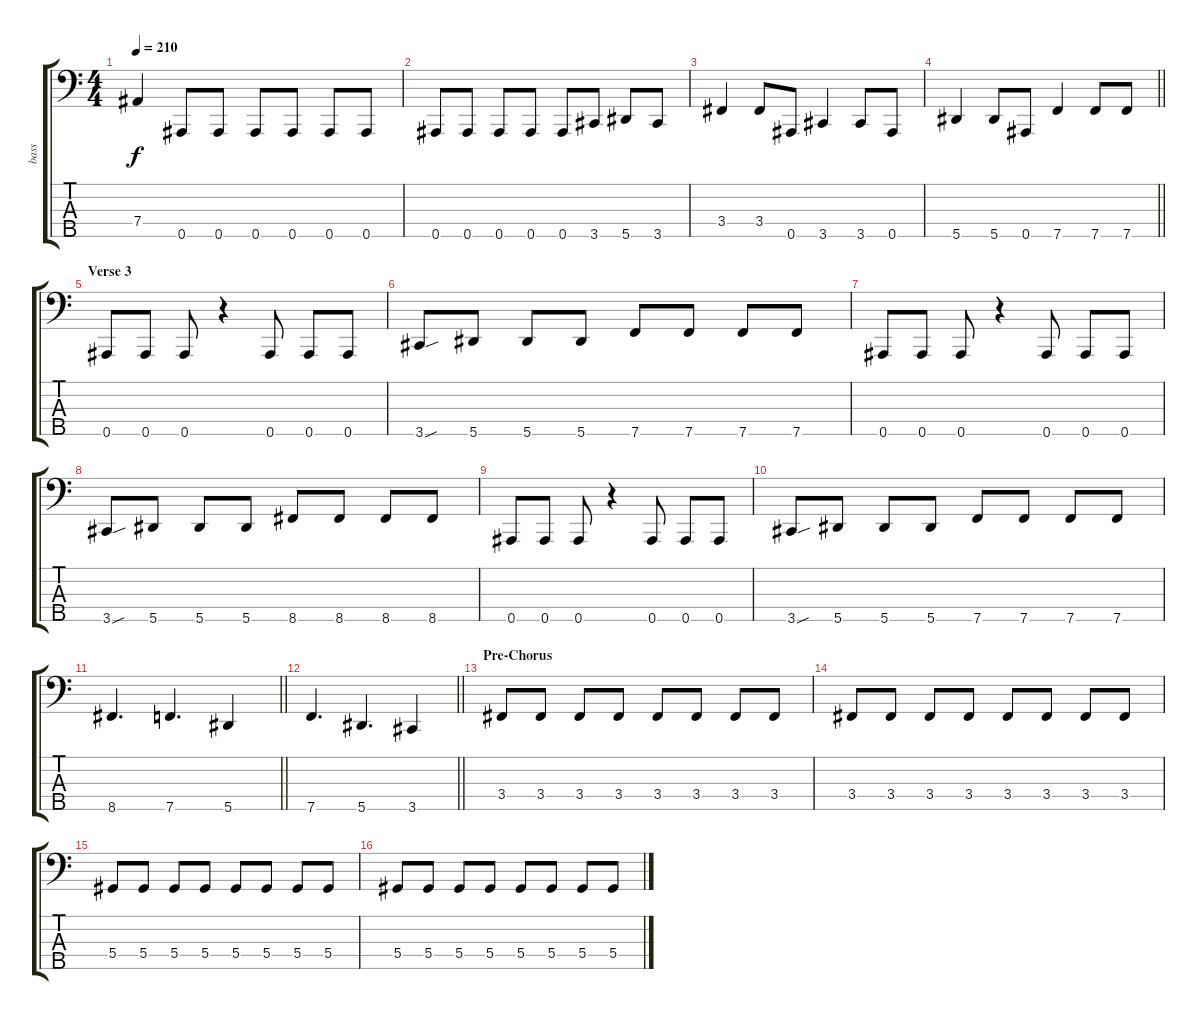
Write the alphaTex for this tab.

\track ("bass" "bass") {solo instrument electricbassfinger}
\staff {score tabs}
\tuning (Gb2 Db2 Ab1 Eb1 Bb0) {hide}
\ts (4 4)
\tempo 210
\clef f4
\ks c
7.4.4{dy f} 0.5.8 0.5.8 0.5.8 0.5.8 0.5.8 0.5.8 |
0.5.8 0.5.8 0.5.8 0.5.8 0.5.8 3.5.8 5.5.8 3.5.8 |
3.4.4 3.4.8 0.5.8 3.5.4 3.5.8 0.5.8 |
\barLineRight lightlight
5.5.4 5.5.8 0.5.8 7.5.4 7.5.8 7.5.8 |
\section ("" "Verse 3")
0.5.8 0.5.8 0.5.8 r.4 0.5.8 0.5.8 0.5.8 |
3.5{sou}.8 5.5.8 5.5.8 5.5.8 7.5.8 7.5.8 7.5.8 7.5.8 |
0.5.8 0.5.8 0.5.8 r.4 0.5.8 0.5.8 0.5.8 |
3.5{sou}.8 5.5.8 5.5.8 5.5.8 8.5.8 8.5.8 8.5.8 8.5.8 |
0.5.8 0.5.8 0.5.8 r.4 0.5.8 0.5.8 0.5.8 |
3.5{sou}.8 5.5.8 5.5.8 5.5.8 7.5.8 7.5.8 7.5.8 7.5.8 |
\barLineRight lightlight
8.5.4{d} 7.5.4{d} 5.5.4 |
\barLineRight lightlight
7.5.4{d} 5.5.4{d} 3.5.4 |
\section ("" "Pre-Chorus")
3.4.8 3.4.8 3.4.8 3.4.8 3.4.8 3.4.8 3.4.8 3.4.8 |
3.4.8 3.4.8 3.4.8 3.4.8 3.4.8 3.4.8 3.4.8 3.4.8 |
5.4.8 5.4.8 5.4.8 5.4.8 5.4.8 5.4.8 5.4.8 5.4.8 |
5.4.8 5.4.8 5.4.8 5.4.8 5.4.8 5.4.8 5.4.8 5.4.8
